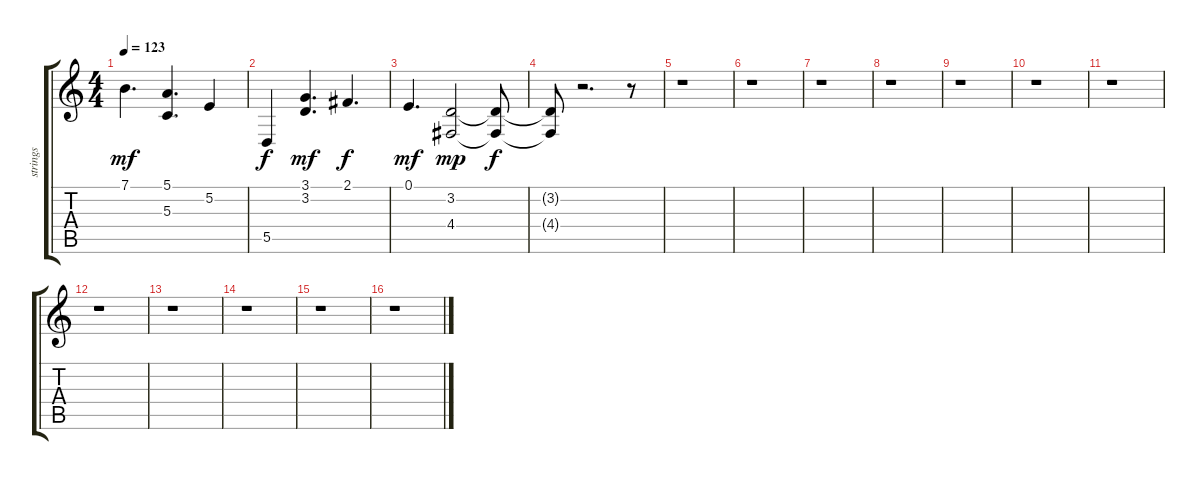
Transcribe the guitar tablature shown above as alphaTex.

\track ("strings " "strings ") {instrument stringensemble1}
\staff {score tabs}
\tuning (E4 B3 G3 D3 A2 E2) {hide}
\ts (4 4)
\tempo 123
\clef g2
\ks c
7.1.4{d dy mf} (5.1 5.3).4{d} 5.2.4 |
5.5.4{dy f} (3.1 3.2).4{d dy mf} 2.1.4{d dy f} |
0.1.4{d dy mf} (3.2 4.4).2{dy mp} (3.2{t} 4.4{t}).8{dy f} |
(3.2{t} 4.4{t}).8 r.2{d} r.8 |
r.1 |
r.1 |
r.1 |
r.1 |
r.1 |
r.1 |
r.1 |
r.1 |
r.1 |
r.1 |
r.1 |
r.1
